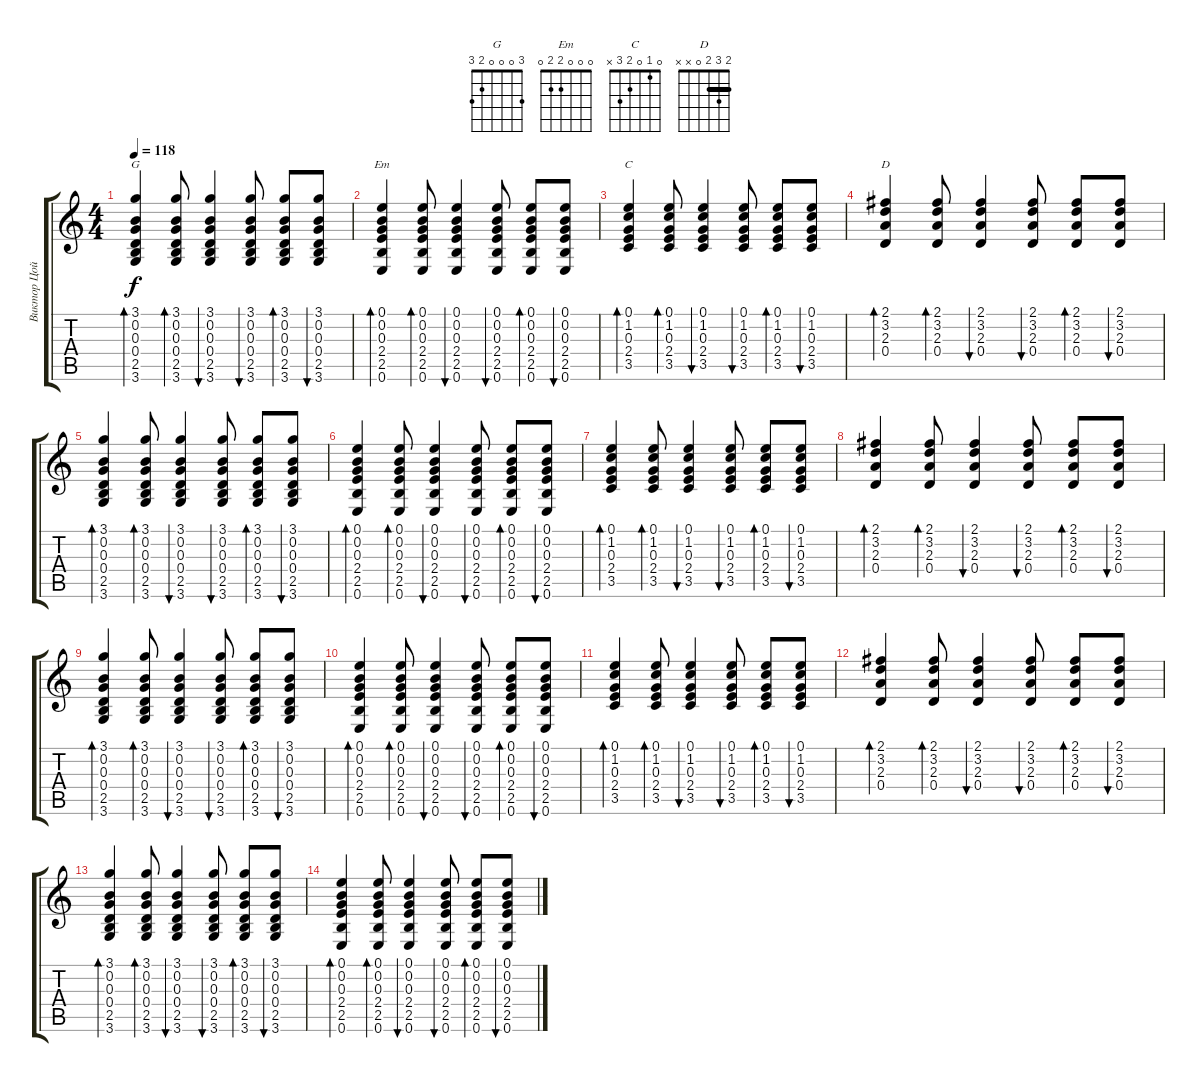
\track ("Виктор Цой" "Виктор Цой") {instrument acousticguitarsteel}
\staff {score tabs}
\tuning (E4 B3 G3 D3 A2 E2) {hide}
\chord ("G" 3 0 0 0 2 3)
\chord ("Em" 0 0 0 2 2 0)
\chord ("C" 0 1 0 2 3 x)
\chord ("D" 2 3 2 0 x x) {barre 2}
\ts (4 4)
\tempo 118
\clef g2
\ks c
(3.1 0.2 0.3 0.4 2.5 3.6).4{bd 60 ch "G" dy f} (3.1 0.2 0.3 0.4 2.5 3.6).8{bd 60} (3.1 0.2 0.3 0.4 2.5 3.6).4{bu 60} (3.1 0.2 0.3 0.4 2.5 3.6).8{bu 60} (3.1 0.2 0.3 0.4 2.5 3.6).8{bd 60} (3.1 0.2 0.3 0.4 2.5 3.6).8{bu 60} |
(0.1 0.2 0.3 2.4 2.5 0.6).4{bd 60 ch "Em"} (0.1 0.2 0.3 2.4 2.5 0.6).8{bd 60} (0.1 0.2 0.3 2.4 2.5 0.6).4{bu 60} (0.1 0.2 0.3 2.4 2.5 0.6).8{bu 60} (0.1 0.2 0.3 2.4 2.5 0.6).8{bd 60} (0.1 0.2 0.3 2.4 2.5 0.6).8{bu 60} |
(0.1 1.2 0.3 2.4 3.5).4{bd 60 ch "C"} (0.1 1.2 0.3 2.4 3.5).8{bd 60} (0.1 1.2 0.3 2.4 3.5).4{bu 60} (0.1 1.2 0.3 2.4 3.5).8{bu 60} (0.1 1.2 0.3 2.4 3.5).8{bd 60} (0.1 1.2 0.3 2.4 3.5).8{bu 60} |
(2.1 3.2 2.3 0.4).4{bd 60 ch "D"} (2.1 3.2 2.3 0.4).8{bd 60} (2.1 3.2 2.3 0.4).4{bu 60} (2.1 3.2 2.3 0.4).8{bu 60} (2.1 3.2 2.3 0.4).8{bd 60} (2.1 3.2 2.3 0.4).8{bu 60} |
(3.1 0.2 0.3 0.4 2.5 3.6).4{bd 60} (3.1 0.2 0.3 0.4 2.5 3.6).8{bd 60} (3.1 0.2 0.3 0.4 2.5 3.6).4{bu 60} (3.1 0.2 0.3 0.4 2.5 3.6).8{bu 60} (3.1 0.2 0.3 0.4 2.5 3.6).8{bd 60} (3.1 0.2 0.3 0.4 2.5 3.6).8{bu 60} |
(0.1 0.2 0.3 2.4 2.5 0.6).4{bd 60} (0.1 0.2 0.3 2.4 2.5 0.6).8{bd 60} (0.1 0.2 0.3 2.4 2.5 0.6).4{bu 60} (0.1 0.2 0.3 2.4 2.5 0.6).8{bu 60} (0.1 0.2 0.3 2.4 2.5 0.6).8{bd 60} (0.1 0.2 0.3 2.4 2.5 0.6).8{bu 60} |
(0.1 1.2 0.3 2.4 3.5).4{bd 60} (0.1 1.2 0.3 2.4 3.5).8{bd 60} (0.1 1.2 0.3 2.4 3.5).4{bu 60} (0.1 1.2 0.3 2.4 3.5).8{bu 60} (0.1 1.2 0.3 2.4 3.5).8{bd 60} (0.1 1.2 0.3 2.4 3.5).8{bu 60} |
(2.1 3.2 2.3 0.4).4{bd 60} (2.1 3.2 2.3 0.4).8{bd 60} (2.1 3.2 2.3 0.4).4{bu 60} (2.1 3.2 2.3 0.4).8{bu 60} (2.1 3.2 2.3 0.4).8{bd 60} (2.1 3.2 2.3 0.4).8{bu 60} |
(3.1 0.2 0.3 0.4 2.5 3.6).4{bd 60} (3.1 0.2 0.3 0.4 2.5 3.6).8{bd 60} (3.1 0.2 0.3 0.4 2.5 3.6).4{bu 60} (3.1 0.2 0.3 0.4 2.5 3.6).8{bu 60} (3.1 0.2 0.3 0.4 2.5 3.6).8{bd 60} (3.1 0.2 0.3 0.4 2.5 3.6).8{bu 60} |
(0.1 0.2 0.3 2.4 2.5 0.6).4{bd 60} (0.1 0.2 0.3 2.4 2.5 0.6).8{bd 60} (0.1 0.2 0.3 2.4 2.5 0.6).4{bu 60} (0.1 0.2 0.3 2.4 2.5 0.6).8{bu 60} (0.1 0.2 0.3 2.4 2.5 0.6).8{bd 60} (0.1 0.2 0.3 2.4 2.5 0.6).8{bu 60} |
(0.1 1.2 0.3 2.4 3.5).4{bd 60} (0.1 1.2 0.3 2.4 3.5).8{bd 60} (0.1 1.2 0.3 2.4 3.5).4{bu 60} (0.1 1.2 0.3 2.4 3.5).8{bu 60} (0.1 1.2 0.3 2.4 3.5).8{bd 60} (0.1 1.2 0.3 2.4 3.5).8{bu 60} |
(2.1 3.2 2.3 0.4).4{bd 60} (2.1 3.2 2.3 0.4).8{bd 60} (2.1 3.2 2.3 0.4).4{bu 60} (2.1 3.2 2.3 0.4).8{bu 60} (2.1 3.2 2.3 0.4).8{bd 60} (2.1 3.2 2.3 0.4).8{bu 60} |
(3.1 0.2 0.3 0.4 2.5 3.6).4{bd 60} (3.1 0.2 0.3 0.4 2.5 3.6).8{bd 60} (3.1 0.2 0.3 0.4 2.5 3.6).4{bu 60} (3.1 0.2 0.3 0.4 2.5 3.6).8{bu 60} (3.1 0.2 0.3 0.4 2.5 3.6).8{bd 60} (3.1 0.2 0.3 0.4 2.5 3.6).8{bu 60} |
(0.1 0.2 0.3 2.4 2.5 0.6).4{bd 60} (0.1 0.2 0.3 2.4 2.5 0.6).8{bd 60} (0.1 0.2 0.3 2.4 2.5 0.6).4{bu 60} (0.1 0.2 0.3 2.4 2.5 0.6).8{bu 60} (0.1 0.2 0.3 2.4 2.5 0.6).8{bd 60} (0.1 0.2 0.3 2.4 2.5 0.6).8{bu 60}
